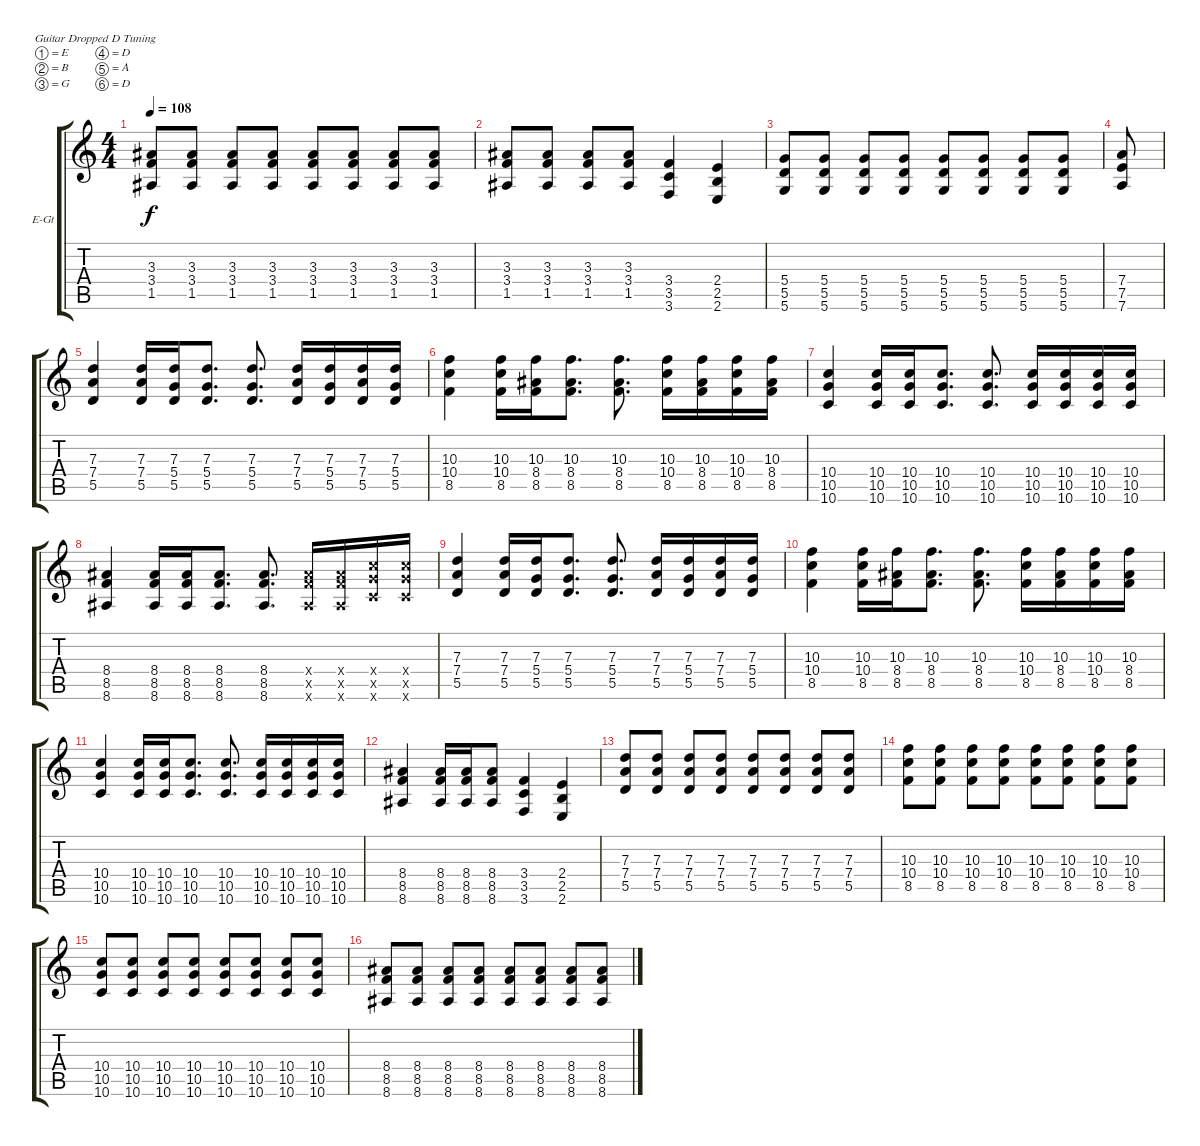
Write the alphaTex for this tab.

\defaultSystemsLayout 4
\bracketExtendMode groupsimilarinstruments
\firstSystemTrackNameOrientation horizontal
\otherSystemsTrackNameOrientation horizontal
\track ("Electric Guitar" "E-Gt") {instrument distortionguitar}
\staff {score tabs}
\tuning (E4 B3 G3 D3 A2 D2)
\ts (4 4)
\tempo 108
\clef g2
\ks c
(1.5 3.4 3.3).8{dy f} (1.5 3.4 3.3).8 (1.5 3.4 3.3).8 (1.5 3.4 3.3).8 (1.5 3.4 3.3).8 (1.5 3.4 3.3).8 (1.5 3.4 3.3).8 (1.5 3.4 3.3).8 |
(1.5 3.4 3.3).8 (1.5 3.4 3.3).8 (1.5 3.4 3.3).8 (1.5 3.4 3.3).8 (3.6 3.5 3.4).4 (2.4 2.5 2.6).4 |
(5.6 5.5 5.4).8 (5.6 5.5 5.4).8 (5.6 5.5 5.4).8 (5.6 5.5 5.4).8 (5.6 5.5 5.4).8 (5.6 5.5 5.4).8 (5.6 5.5 5.4).8 (5.6 5.5 5.4).8 |
(7.6 7.5 7.4).8 |
(5.5 7.4 7.3).4 (5.5 7.4 7.3).16 (7.3 5.4 5.5).16 (7.3 5.4 5.5).8{d} (7.3 5.4 5.5).8{d} (5.5 7.4 7.3).16 (7.3 5.4 5.5).16 (5.5 7.4 7.3).16 (7.3 5.4 5.5).16 |
(8.5 10.4 10.3).4 (8.5 10.4 10.3).16 (10.3 8.4 8.5).16 (10.3 8.4 8.5).8{d} (10.3 8.4 8.5).8{d} (8.5 10.4 10.3).16 (10.3 8.4 8.5).16 (8.5 10.4 10.3).16 (10.3 8.4 8.5).16 |
(10.5 10.4 10.6).4 (10.5 10.4 10.6).16 (10.4 10.5 10.6).16 (10.4 10.5 10.6).8{d} (10.4 10.5 10.6).8{d} (10.5 10.4 10.6).16 (10.4 10.5 10.6).16 (10.5 10.4 10.6).16 (10.4 10.5 10.6).16 |
(8.5 8.4 8.6).4 (8.5 8.4 8.6).16 (8.4 8.5 8.6).16 (8.4 8.5 8.6).8{d} (8.4 8.5 8.6).8{d} (8.5{x} 8.4{x} 8.6{x}).16 (8.4{x} 8.5{x} 8.6{x}).16 (10.5{x} 10.4{x} 10.6{x}).16 (10.4{x} 10.5{x} 10.6{x}).16 |
(5.5 7.4 7.3).4 (5.5 7.4 7.3).16 (7.3 5.4 5.5).16 (7.3 5.4 5.5).8{d} (7.3 5.4 5.5).8{d} (5.5 7.4 7.3).16 (7.3 5.4 5.5).16 (5.5 7.4 7.3).16 (7.3 5.4 5.5).16 |
(8.5 10.4 10.3).4 (8.5 10.4 10.3).16 (10.3 8.4 8.5).16 (10.3 8.4 8.5).8{d} (10.3 8.4 8.5).8{d} (8.5 10.4 10.3).16 (10.3 8.4 8.5).16 (8.5 10.4 10.3).16 (10.3 8.4 8.5).16 |
(10.5 10.4 10.6).4 (10.5 10.4 10.6).16 (10.4 10.5 10.6).16 (10.4 10.5 10.6).8{d} (10.4 10.5 10.6).8{d} (10.5 10.4 10.6).16 (10.4 10.5 10.6).16 (10.5 10.4 10.6).16 (10.4 10.5 10.6).16 |
(8.5 8.4 8.6).4 (8.5 8.4 8.6).16 (8.4 8.5 8.6).16 (8.4 8.5 8.6).8 (3.6 3.5 3.4).4 (2.6 2.4 2.5).4 |
(5.5 7.4 7.3).8 (5.5 7.4 7.3).8 (5.5 7.4 7.3).8 (5.5 7.4 7.3).8 (5.5 7.4 7.3).8 (5.5 7.4 7.3).8 (5.5 7.4 7.3).8 (5.5 7.4 7.3).8 |
(8.5 10.4 10.3).8 (8.5 10.4 10.3).8 (8.5 10.4 10.3).8 (8.5 10.4 10.3).8 (8.5 10.4 10.3).8 (8.5 10.4 10.3).8 (8.5 10.4 10.3).8 (8.5 10.4 10.3).8 |
(10.5 10.4 10.6).8 (10.5 10.4 10.6).8 (10.5 10.4 10.6).8 (10.5 10.4 10.6).8 (10.5 10.4 10.6).8 (10.5 10.4 10.6).8 (10.5 10.4 10.6).8 (10.5 10.4 10.6).8 |
(8.5 8.4 8.6).8 (8.4 8.5 8.6).8 (8.4 8.5 8.6).8 (8.5 8.4 8.6).8 (8.4 8.5 8.6).8 (8.4 8.5 8.6).8 (8.4 8.5 8.6).8 (8.4 8.5 8.6).8
